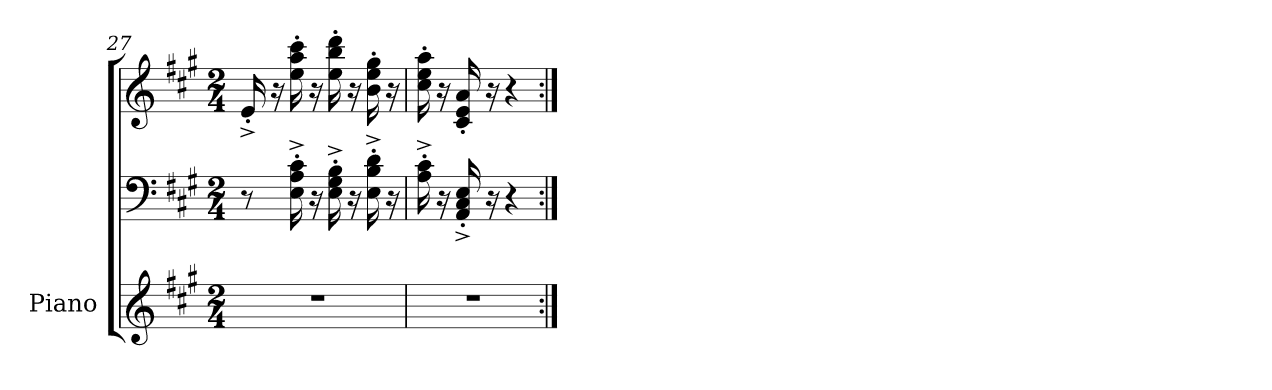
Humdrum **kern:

**kern	**kern	**kern
*part1	*part1	*part1
*staff3	*staff2	*staff1
*I"Piano	*	*
*I'Pno	*	*
*clefG2	*clefF4	*clefG2
*k[f#c#g#]	*k[f#c#g#]	*k[f#c#g#]
*M2/4	*M2/4	*M2/4
=27	=27	=27
2r	8r	16e'^/
.	.	16r
.	16E\'^ 16A\'^ 16c#\'^	16ee\' 16aa\' 16ccc#\'
.	16r	16r
.	16E\'^ 16G#\'^ 16B\'^	16ee\' 16bb\' 16ddd\'
.	16r	16r
.	16E\'^ 16B\'^ 16d\'^	16b\' 16ee\' 16gg#\'
.	16r	16r
=28	=28	=28
2r	16A\'^ 16c#\'^	16cc#\' 16ee\' 16aa\'
.	16r	16r
.	16AA/'^ 16C#/'^ 16E/'^	16c#/' 16e/' 16a/'
.	16r	16r
.	4r	4r
=:|!	=:|!	=:|!
*-	*-	*-
